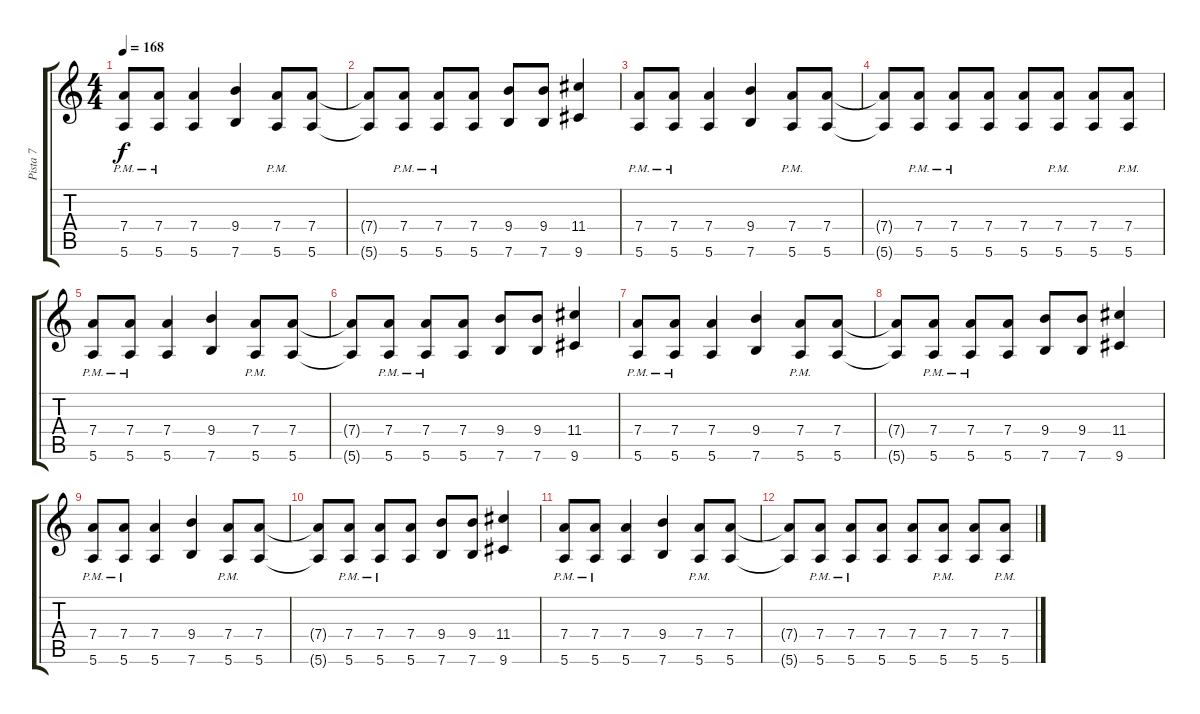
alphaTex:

\track ("Pista 7" "Pista 7") {instrument distortionguitar}
\staff {score tabs}
\tuning (E4 B3 G3 D3 A2 E2) {hide}
\ts (4 4)
\tempo 168
\clef g2
\ks c
(7.4{pm} 5.6{pm}).8{dy f} (7.4{pm} 5.6{pm}).8 (7.4 5.6).4 (9.4 7.6).4 (7.4{pm} 5.6{pm}).8 (7.4 5.6).8 |
(7.4{t} 5.6{t}).8 (7.4{pm} 5.6{pm}).8 (7.4{pm} 5.6{pm}).8 (7.4 5.6).8 (9.4 7.6).8 (9.4 7.6).8 (11.4 9.6).4 |
(7.4{pm} 5.6{pm}).8 (7.4{pm} 5.6{pm}).8 (7.4 5.6).4 (9.4 7.6).4 (7.4{pm} 5.6{pm}).8 (7.4 5.6).8 |
(7.4{t} 5.6{t}).8 (7.4{pm} 5.6{pm}).8 (7.4{pm} 5.6{pm}).8 (7.4 5.6).8 (7.4 5.6).8 (7.4{pm} 5.6{pm}).8 (7.4 5.6).8 (7.4{pm} 5.6{pm}).8 |
(7.4{pm} 5.6{pm}).8 (7.4{pm} 5.6{pm}).8 (7.4 5.6).4 (9.4 7.6).4 (7.4{pm} 5.6{pm}).8 (7.4 5.6).8 |
(7.4{t} 5.6{t}).8 (7.4{pm} 5.6{pm}).8 (7.4{pm} 5.6{pm}).8 (7.4 5.6).8 (9.4 7.6).8 (9.4 7.6).8 (11.4 9.6).4 |
(7.4{pm} 5.6{pm}).8 (7.4{pm} 5.6{pm}).8 (7.4 5.6).4 (9.4 7.6).4 (7.4{pm} 5.6{pm}).8 (7.4 5.6).8 |
(7.4{t} 5.6{t}).8 (7.4{pm} 5.6{pm}).8 (7.4{pm} 5.6{pm}).8 (7.4 5.6).8 (9.4 7.6).8 (9.4 7.6).8 (11.4 9.6).4 |
(7.4{pm} 5.6{pm}).8 (7.4{pm} 5.6{pm}).8 (7.4 5.6).4 (9.4 7.6).4 (7.4{pm} 5.6{pm}).8 (7.4 5.6).8 |
(7.4{t} 5.6{t}).8 (7.4{pm} 5.6{pm}).8 (7.4{pm} 5.6{pm}).8 (7.4 5.6).8 (9.4 7.6).8 (9.4 7.6).8 (11.4 9.6).4 |
(7.4{pm} 5.6{pm}).8 (7.4{pm} 5.6{pm}).8 (7.4 5.6).4 (9.4 7.6).4 (7.4{pm} 5.6{pm}).8 (7.4 5.6).8 |
(7.4{t} 5.6{t}).8 (7.4{pm} 5.6{pm}).8 (7.4{pm} 5.6{pm}).8 (7.4 5.6).8 (7.4 5.6).8 (7.4{pm} 5.6{pm}).8 (7.4 5.6).8 (7.4{pm} 5.6{pm}).8
